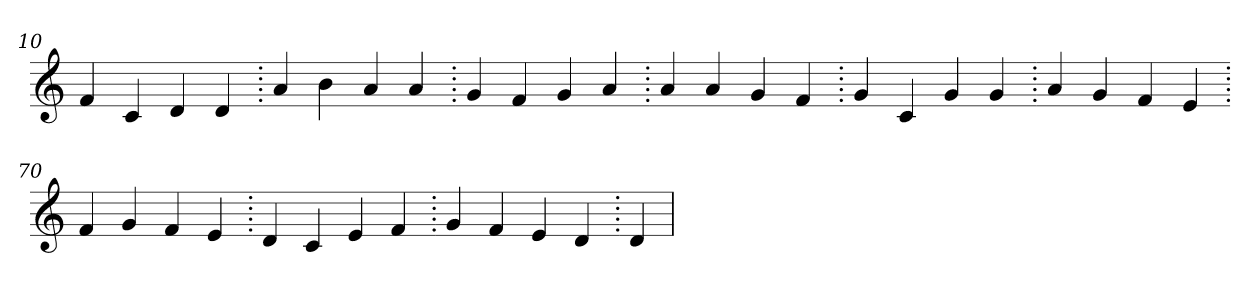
**kern
*part1
*staff1
*clefG2
=10.
4f
4c
4d
4d
=20.
4a
4b
4a
4a
=30.
4g
4f
4g
4a
=40.
4a
4a
4g
4f
=50.
4g
4c
4g
4g
=60.
4a
4g
4f
4e
=70.
4f
4g
4f
4e
=80.
4d
4c
4e
4f
=90.
4g
4f
4e
4d
=100.
4d
=
*-
